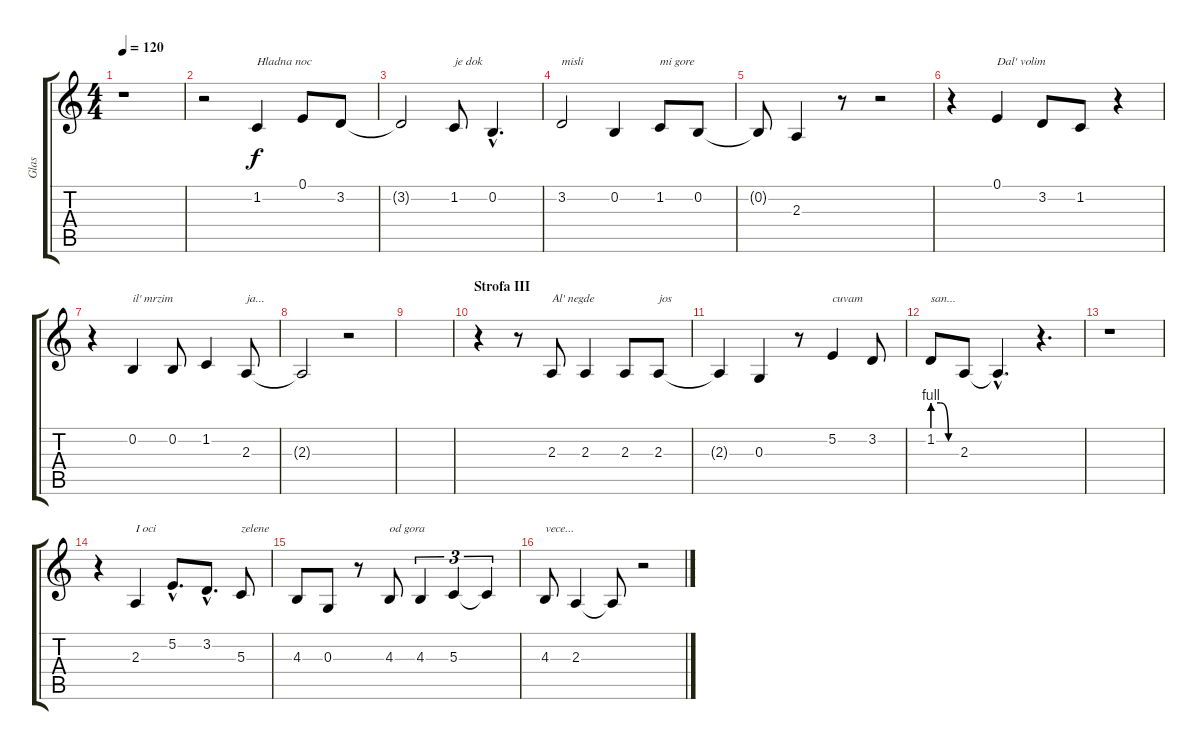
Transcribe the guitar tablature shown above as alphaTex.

\track ("Glas" "Glas") {instrument violin}
\staff {score tabs}
\tuning (E4 B3 G3 D3 A2 E2) {hide}
\ts (4 4)
\tempo 120
\clef g2
\ks c
r.1{dy f} |
r.2 1.2.4{txt "Hladna noc"} 0.1.8 3.2.8 |
3.2{t}.2 1.2.8{txt "je dok"} 0.2{hac}.4{d} |
3.2.2{txt "misli"} 0.2.4 1.2.8{txt "mi gore"} 0.2.8 |
0.2{t}.8 2.3.4 r.8 r.2 |
r.4 0.1.4{txt "Dal' volim"} 3.2.8 1.2.8 r.4 |
r.4 0.2.4{txt "il' mrzim"} 0.2.8 1.2.4 2.3.8{txt "ja..."} |
2.3{t}.2 r.2 |
|
\section ("" "Strofa III")
r.4 r.8 2.3.8{txt "Al' negde"} 2.3.4 2.3.8 2.3.8{txt "jos"} |
2.3{t}.4 0.3.4 r.8 5.2.4{txt "cuvam"} 3.2.8 |
1.2{be (custom 0 4 20 4 40 0 60 0)}.8{txt "san..."} 2.3.8 2.3{hac t}.4{d} r.4{d} |
r.1 |
r.4 2.3.4{txt "I oci "} 5.2{hac}.8{d} 3.2{hac}.8{d} 5.3.8{txt "zelene"} |
4.3.8 0.3.8 r.8 4.3.8{txt "od gora"} 4.3.4{tu (3 2)} 5.3.4{tu (3 2)} 5.3{t}.4{tu (3 2)} |
4.3.8{txt "vece..."} 2.3.4 2.3{t}.8 r.2
